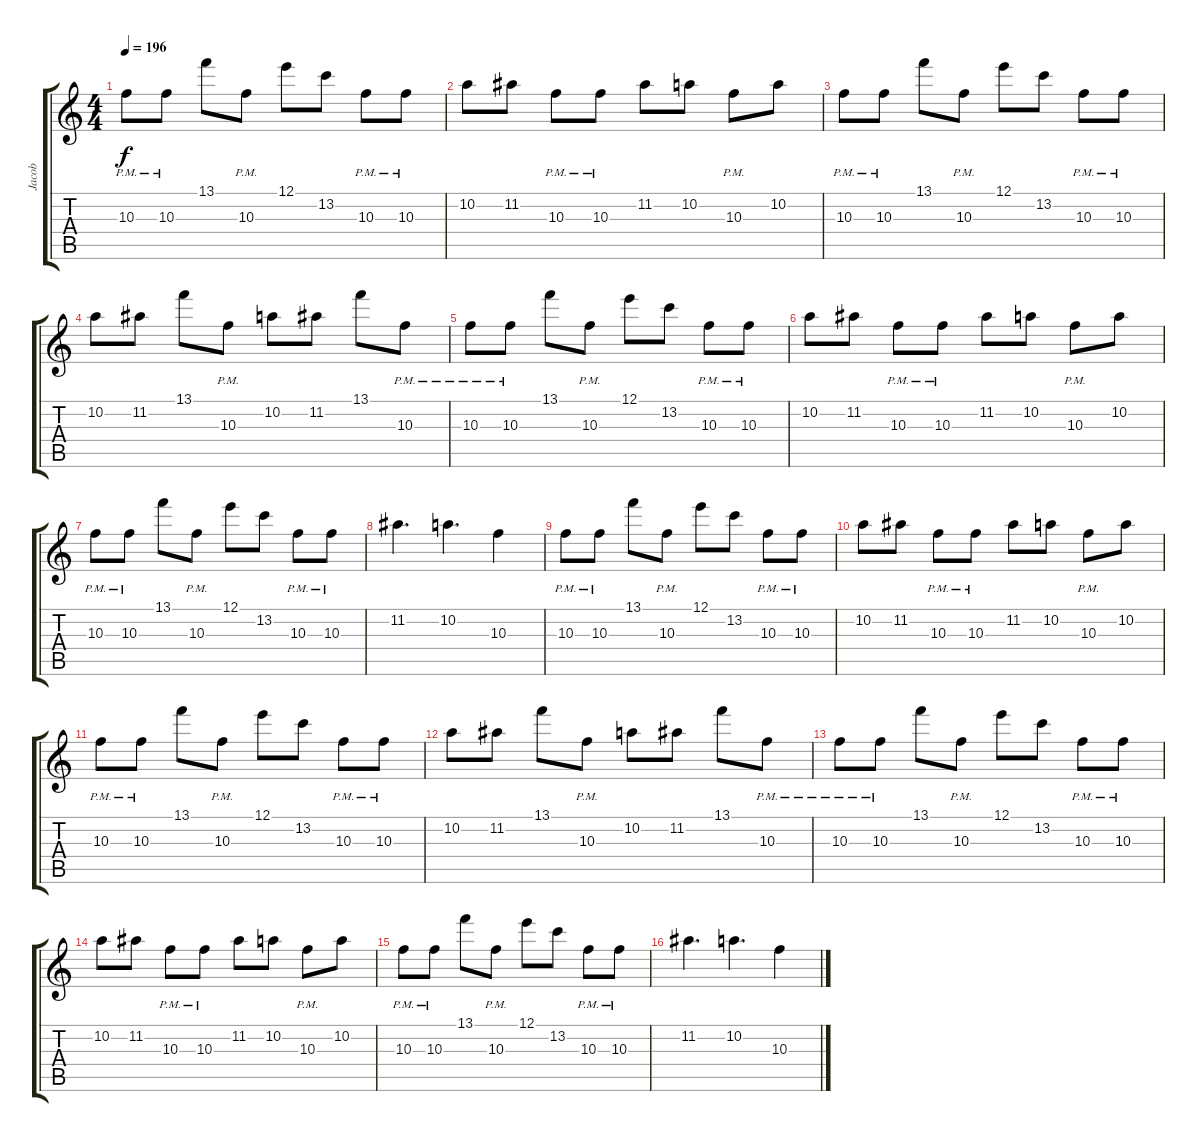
\track ("Jacob" "Jacob") {instrument distortionguitar}
\staff {score tabs}
\tuning (E4 B3 G3 D3 A2 D2) {hide}
\ts (4 4)
\tempo 196
\clef g2
\ks c
10.3{pm}.8{dy f} 10.3{pm}.8 13.1.8 10.3{pm}.8 12.1.8 13.2.8 10.3{pm}.8 10.3{pm}.8 |
10.2.8 11.2.8 10.3{pm}.8 10.3{pm}.8 11.2.8 10.2.8 10.3{pm}.8 10.2.8 |
10.3{pm}.8 10.3{pm}.8 13.1.8 10.3{pm}.8 12.1.8 13.2.8 10.3{pm}.8 10.3{pm}.8 |
10.2.8 11.2.8 13.1.8 10.3{pm}.8 10.2.8 11.2.8 13.1.8 10.3{pm}.8 |
10.3{pm}.8 10.3{pm}.8 13.1.8 10.3{pm}.8 12.1.8 13.2.8 10.3{pm}.8 10.3{pm}.8 |
10.2.8 11.2.8 10.3{pm}.8 10.3{pm}.8 11.2.8 10.2.8 10.3{pm}.8 10.2.8 |
10.3{pm}.8 10.3{pm}.8 13.1.8 10.3{pm}.8 12.1.8 13.2.8 10.3{pm}.8 10.3{pm}.8 |
11.2.4{d} 10.2.4{d} 10.3.4 |
10.3{pm}.8 10.3{pm}.8 13.1.8 10.3{pm}.8 12.1.8 13.2.8 10.3{pm}.8 10.3{pm}.8 |
10.2.8 11.2.8 10.3{pm}.8 10.3{pm}.8 11.2.8 10.2.8 10.3{pm}.8 10.2.8 |
10.3{pm}.8 10.3{pm}.8 13.1.8 10.3{pm}.8 12.1.8 13.2.8 10.3{pm}.8 10.3{pm}.8 |
10.2.8 11.2.8 13.1.8 10.3{pm}.8 10.2.8 11.2.8 13.1.8 10.3{pm}.8 |
10.3{pm}.8 10.3{pm}.8 13.1.8 10.3{pm}.8 12.1.8 13.2.8 10.3{pm}.8 10.3{pm}.8 |
10.2.8 11.2.8 10.3{pm}.8 10.3{pm}.8 11.2.8 10.2.8 10.3{pm}.8 10.2.8 |
10.3{pm}.8 10.3{pm}.8 13.1.8 10.3{pm}.8 12.1.8 13.2.8 10.3{pm}.8 10.3{pm}.8 |
11.2.4{d} 10.2.4{d} 10.3.4
